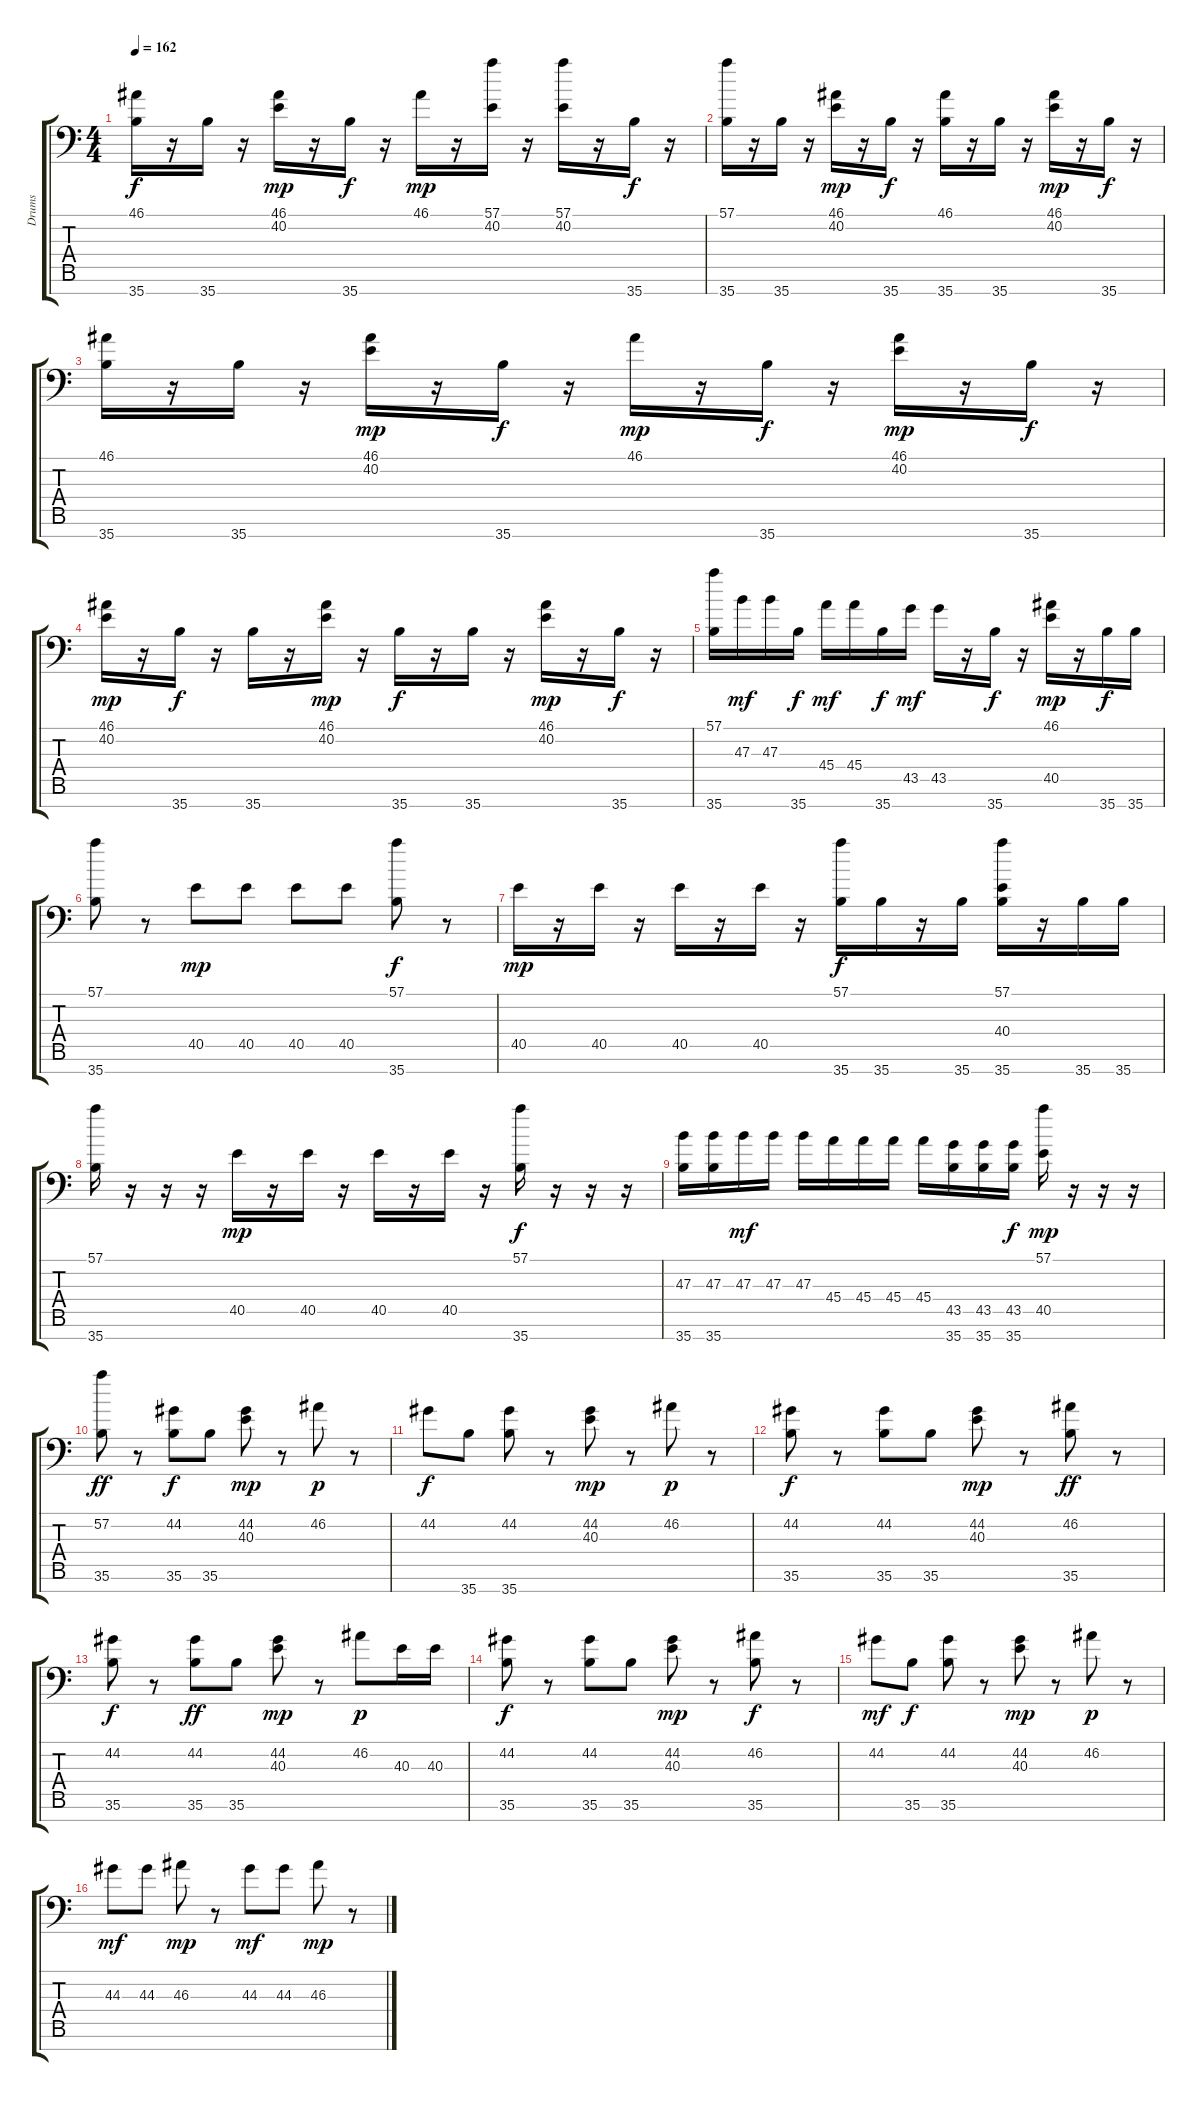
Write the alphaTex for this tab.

\track ("Drums" "Drums") {instrument acousticgrandpiano}
\staff {score tabs}
\tuning (C-1 C-1 C-1 C-1 C-1 C-1 C-1) {hide}
\ts (4 4)
\tempo 162
\clef f4
\ks c
(46.1 35.7).16{dy f} r.16 35.7.16 r.16 (46.1 40.2).16{dy mp} r.16 35.7.16{dy f} r.16 46.1.16{dy mp} r.16 (57.1 40.2).16 r.16 (57.1 40.2).16 r.16 35.7.16{dy f} r.16 |
(57.1 35.7).16 r.16 35.7.16 r.16 (46.1 40.2).16{dy mp} r.16 35.7.16{dy f} r.16 (46.1 35.7).16 r.16 35.7.16 r.16 (46.1 40.2).16{dy mp} r.16 35.7.16{dy f} r.16 |
(46.1 35.7).16 r.16 35.7.16 r.16 (46.1 40.2).16{dy mp} r.16 35.7.16{dy f} r.16 46.1.16{dy mp} r.16 35.7.16{dy f} r.16 (46.1 40.2).16{dy mp} r.16 35.7.16{dy f} r.16 |
(46.1 40.2).16{dy mp} r.16 35.7.16{dy f} r.16 35.7.16 r.16 (46.1 40.2).16{dy mp} r.16 35.7.16{dy f} r.16 35.7.16 r.16 (46.1 40.2).16{dy mp} r.16 35.7.16{dy f} r.16 |
(57.1 35.7).16 47.3.16{dy mf} 47.3.16 35.7.16{dy f} 45.4.16{dy mf} 45.4.16 35.7.16{dy f} 43.5.16{dy mf} 43.5.16 r.16 35.7.16{dy f} r.16 (46.1 40.5).16{dy mp} r.16 35.7.16{dy f} 35.7.16 |
(57.1 35.7).8 r.8 40.5.8{dy mp} 40.5.8 40.5.8 40.5.8 (57.1 35.7).8{dy f} r.8 |
40.5.16{dy mp} r.16 40.5.16 r.16 40.5.16 r.16 40.5.16 r.16 (57.1 35.7).16{dy f} 35.7.16 r.16 35.7.16 (57.1 40.4 35.7).16 r.16 35.7.16 35.7.16 |
(57.1 35.7).16 r.16 r.16 r.16 40.5.16{dy mp} r.16 40.5.16 r.16 40.5.16 r.16 40.5.16 r.16 (57.1 35.7).16{dy f} r.16 r.16 r.16 |
(47.3 35.7).16 (47.3 35.7).16 47.3.16{dy mf} 47.3.16 47.3.16 45.4.16 45.4.16 45.4.16 45.4.16 (43.5 35.7).16 (43.5 35.7).16 (43.5 35.7).16{dy f} (57.1 40.5).16{dy mp} r.16 r.16 r.16 |
(57.2 35.6).8{dy ff} r.8 (44.2 35.6).8{dy f} 35.6.8 (44.2 40.3).8{dy mp} r.8 46.2.8{dy p} r.8 |
44.2.8{dy f} 35.7.8 (44.2 35.7).8 r.8 (44.2 40.3).8{dy mp} r.8 46.2.8{dy p} r.8 |
(44.2 35.6).8{dy f} r.8 (44.2 35.6).8 35.6.8 (44.2 40.3).8{dy mp} r.8 (46.2 35.6).8{dy ff} r.8 |
(44.2 35.6).8{dy f} r.8 (44.2 35.6).8{dy ff} 35.6.8 (44.2 40.3).8{dy mp} r.8 46.2.8{dy p} 40.3.16 40.3.16 |
(44.2 35.6).8{dy f} r.8 (44.2 35.6).8 35.6.8 (44.2 40.3).8{dy mp} r.8 (46.2 35.6).8{dy f} r.8 |
44.2.8{dy mf} 35.6.8{dy f} (44.2 35.6).8 r.8 (44.2 40.3).8{dy mp} r.8 46.2.8{dy p} r.8 |
44.3.8{dy mf} 44.3.8 46.3.8{dy mp} r.8 44.3.8{dy mf} 44.3.8 46.3.8{dy mp} r.8
